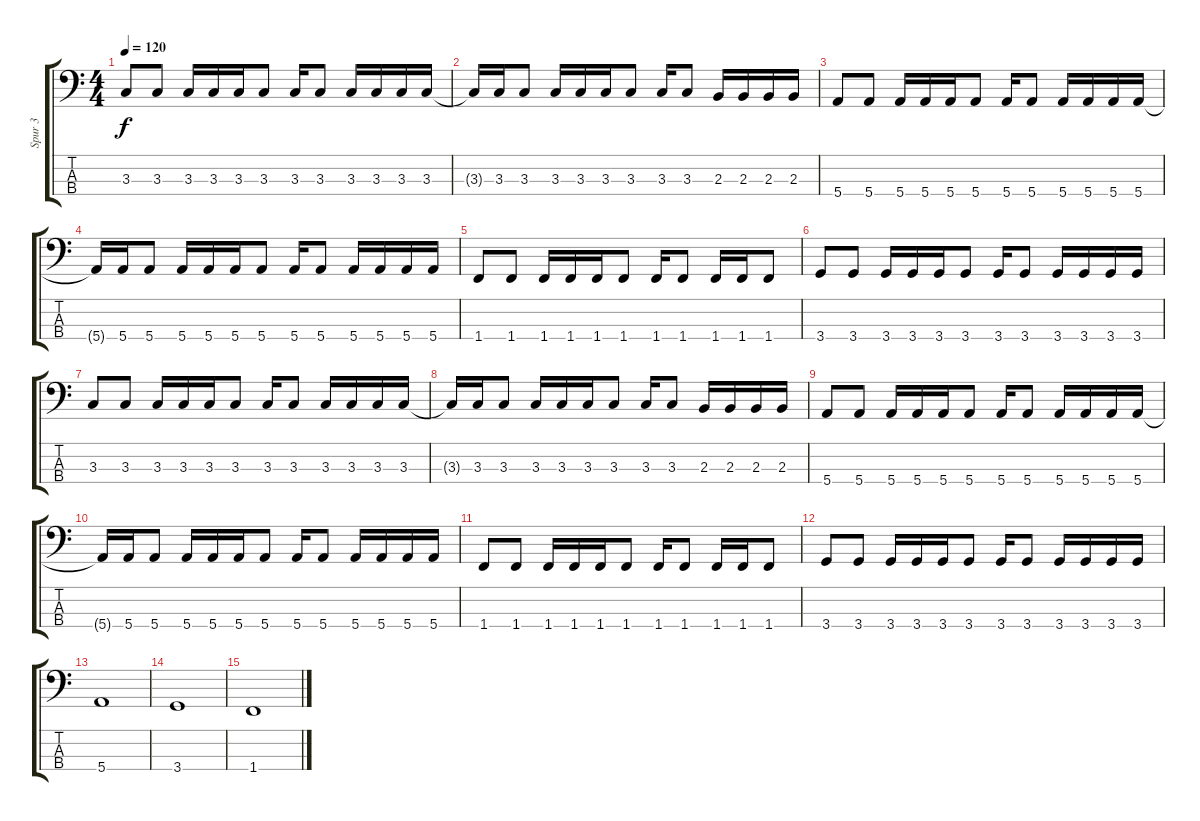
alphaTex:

\track ("Spur 3" "Spur 3") {instrument electricbassfinger}
\staff {score tabs}
\tuning (G2 D2 A1 E1) {hide}
\ts (4 4)
\tempo 120
\clef f4
\ks c
3.3.8{dy f instrument electricbassfinger} 3.3.8 3.3.16 3.3.16 3.3.16 3.3.8 3.3.16 3.3.8 3.3.16 3.3.16 3.3.16 3.3.16 |
3.3{t}.16 3.3.16 3.3.8 3.3.16 3.3.16 3.3.16 3.3.8 3.3.16 3.3.8 2.3.16 2.3.16 2.3.16 2.3.16 |
5.4.8 5.4.8 5.4.16 5.4.16 5.4.16 5.4.8 5.4.16 5.4.8 5.4.16 5.4.16 5.4.16 5.4.16 |
5.4{t}.16 5.4.16 5.4.8 5.4.16 5.4.16 5.4.16 5.4.8 5.4.16 5.4.8 5.4.16 5.4.16 5.4.16 5.4.16 |
1.4.8 1.4.8 1.4.16 1.4.16 1.4.16 1.4.8 1.4.16 1.4.8 1.4.16 1.4.16 1.4.8 |
3.4.8 3.4.8 3.4.16 3.4.16 3.4.16 3.4.8 3.4.16 3.4.8 3.4.16 3.4.16 3.4.16 3.4.16 |
3.3.8 3.3.8 3.3.16 3.3.16 3.3.16 3.3.8 3.3.16 3.3.8 3.3.16 3.3.16 3.3.16 3.3.16 |
3.3{t}.16 3.3.16 3.3.8 3.3.16 3.3.16 3.3.16 3.3.8 3.3.16 3.3.8 2.3.16 2.3.16 2.3.16 2.3.16 |
5.4.8 5.4.8 5.4.16 5.4.16 5.4.16 5.4.8 5.4.16 5.4.8 5.4.16 5.4.16 5.4.16 5.4.16 |
5.4{t}.16 5.4.16 5.4.8 5.4.16 5.4.16 5.4.16 5.4.8 5.4.16 5.4.8 5.4.16 5.4.16 5.4.16 5.4.16 |
1.4.8 1.4.8 1.4.16 1.4.16 1.4.16 1.4.8 1.4.16 1.4.8 1.4.16 1.4.16 1.4.8 |
3.4.8 3.4.8 3.4.16 3.4.16 3.4.16 3.4.8 3.4.16 3.4.8 3.4.16 3.4.16 3.4.16 3.4.16 |
5.4.1 |
3.4.1 |
1.4.1
